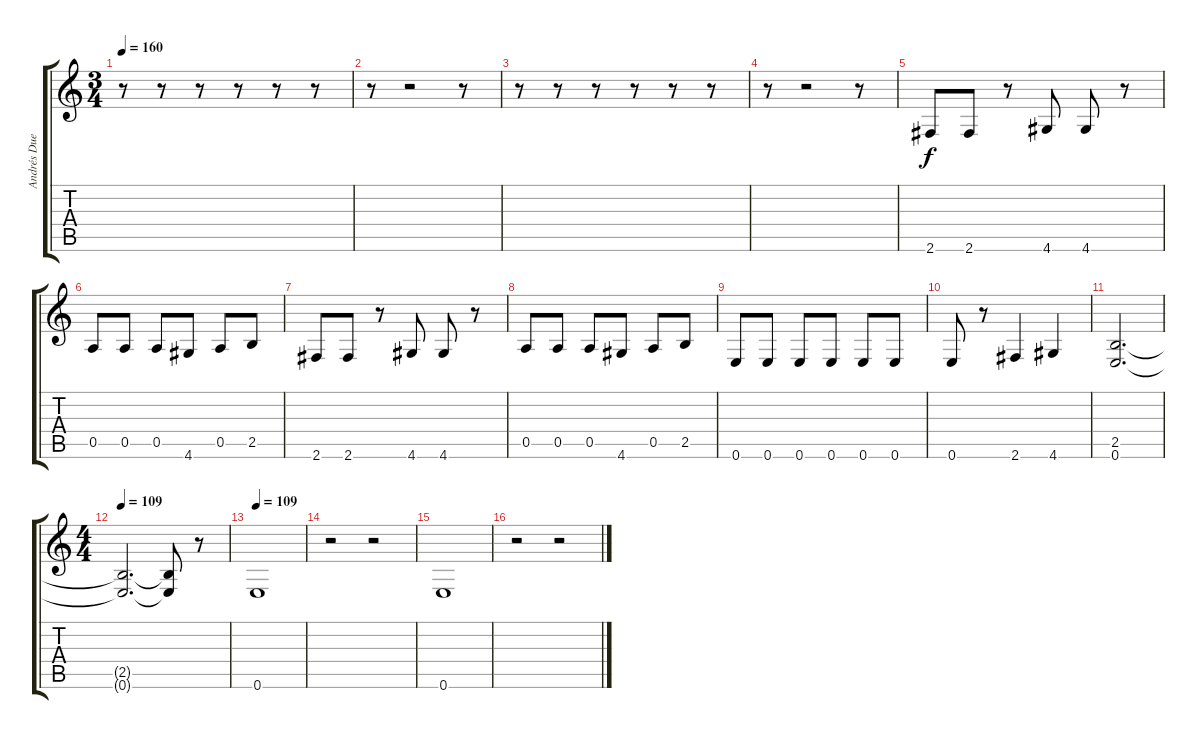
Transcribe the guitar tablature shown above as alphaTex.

\track ("Andrés Duende" "Andrés Due") {instrument fretlessbass}
\staff {score tabs}
\tuning (E4 B3 G3 D3 A2 E2) {hide}
\ts (3 4)
\tempo 160
\clef g2
\ks c
r.8{dy f} r.8 r.8 r.8 r.8 r.8 |
r.8 r.2 r.8 |
r.8 r.8 r.8 r.8 r.8 r.8 |
r.8 r.2 r.8 |
2.6.8 2.6.8 r.8 4.6.8 4.6.8 r.8 |
0.5.8 0.5.8 0.5.8 4.6.8 0.5.8 2.5.8 |
2.6.8 2.6.8 r.8 4.6.8 4.6.8 r.8 |
0.5.8 0.5.8 0.5.8 4.6.8 0.5.8 2.5.8 |
0.6.8 0.6.8 0.6.8 0.6.8 0.6.8 0.6.8 |
0.6.8 r.8 2.6.4 4.6.4 |
(2.5 0.6).2{d} |
\ts (4 4)
\tempo 109
(2.5{t} 0.6{t}).2{d} (2.5{t} 0.6{t}).8 r.8 |
\tempo 109
0.6.1 |
r.2 r.2 |
0.6.1 |
r.2 r.2
